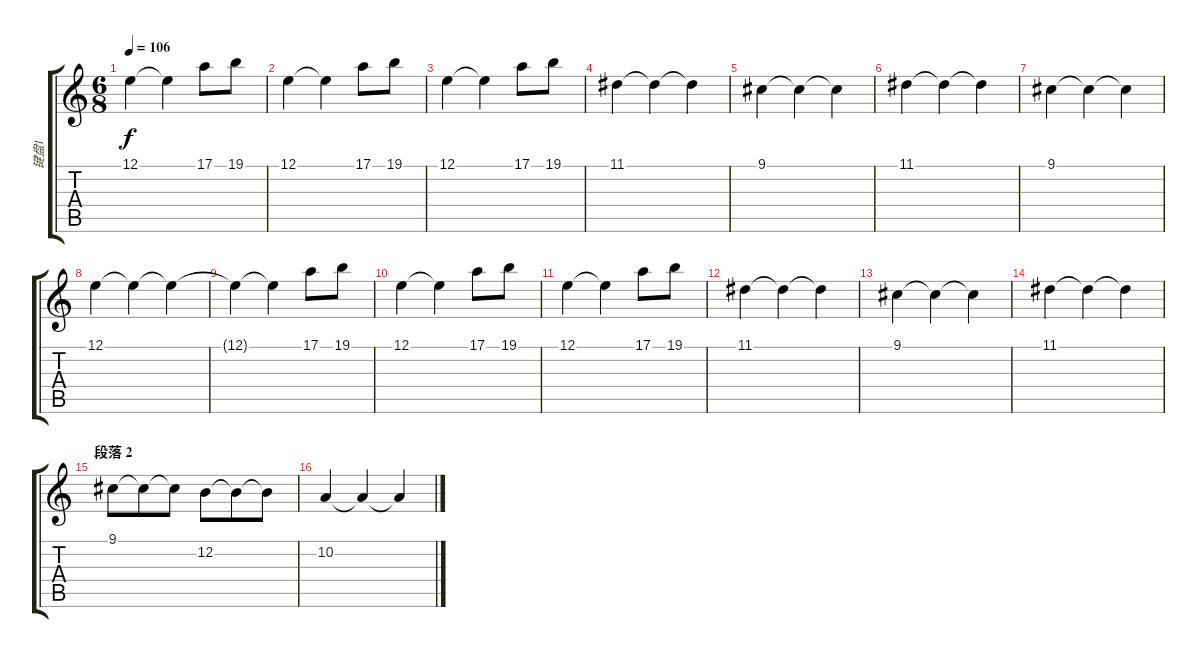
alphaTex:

\track ("键盘1" "键盘1") {instrument panflute}
\staff {score tabs}
\tuning (E4 B3 G3 D3 A2 E2) {hide}
\ts (6 8)
\tempo 106
\clef g2
\ks c
12.1{t}.4{dy f} 12.1{t}.4 17.1.8 19.1.8 |
12.1.4 12.1{t}.4 17.1.8 19.1.8 |
12.1.4 12.1{t}.4 17.1.8 19.1.8 |
11.1.4 11.1{t}.4 11.1{t}.4 |
9.1.4 9.1{t}.4 9.1{t}.4 |
11.1.4 11.1{t}.4 11.1{t}.4 |
9.1.4 9.1{t}.4 9.1{t}.4 |
12.1.4 12.1{t}.4 12.1{t}.4 |
12.1{t}.4 12.1{t}.4 17.1.8 19.1.8 |
12.1.4 12.1{t}.4 17.1.8 19.1.8 |
12.1.4 12.1{t}.4 17.1.8 19.1.8 |
11.1.4 11.1{t}.4 11.1{t}.4 |
9.1.4 9.1{t}.4 9.1{t}.4 |
11.1.4 11.1{t}.4 11.1{t}.4 |
\section ("" "段落 2")
9.1.8 9.1{t}.8 9.1{t}.8 12.2.8 12.2{t}.8 12.2{t}.8 |
10.2.4 10.2{t}.4 10.2{t}.4
